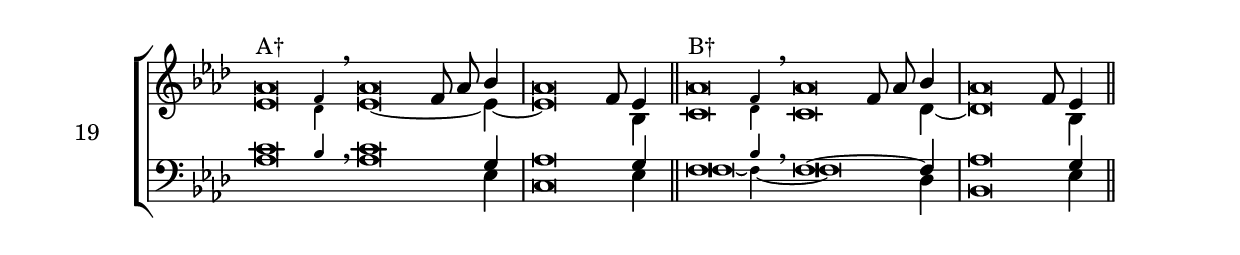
\version "2.18.2"
\version "2.18.2"

divisioMinima = {
    \bar ""
    \once \override BreathingSign.stencil = #ly:breathing-sign::divisio-minima
    \once \override BreathingSign.Y-offset = #0
    \breathe
}

dm = {
    \bar ""
    \once \override BreathingSign.stencil = #ly:breathing-sign::divisio-maior
    \once \override BreathingSign.Y-offset = #0
    \breathe
}
divisioMaxima = {
    \bar ""
    \once \override BreathingSign.stencil = #ly:breathing-sign::divisio-maxima
    \once \override BreathingSign.Y-offset = #0
    \breathe
}

fi = { \bar "||" }
ll = { \once \override LyricText.self-alignment-X = #LEFT }
sm = { \set melismaBusyProperties = #'() }
usm = { \unset melismaBusyProperties }

global = {
    \key aes \major
    \cadenzaOn
    \set tieWaitForNote = ##t
    \autoBeamOff
    %\hide Staff.Stem
}

sopranoOneFlex = { \afterGrace aes'\breve^"A†" f'4 \breathe aes'\breve f'8 aes' bes'4 \bar "|" aes'\breve f'8 ees'4 \bar "||"  }
sopranoOne = { aes'\breve^"A" f'8 aes' bes'4 \bar "|" aes'\breve f'8 ees'4 \bar "||" }
sopranoTwoFlex = { \afterGrace aes'\breve^"B†" f'4 \breathe aes'\breve f'8 aes' bes'4 \bar "|" aes'\breve f'8 ees'4 \bar "||" }
sopranoTwo = { aes'\breve^"B" f'8 aes' bes'4 \bar "|" aes'\breve f'8 ees'4 \bar "||" }

altoOneFlex = { \afterGrace ees'\breve des'4 ees'\breve ~ s4 ees'4 ~ ees'\breve s8 bes4 }
altoOne = { ees'\breve ~ s4 ees'4 ~ ees'\breve s8 bes4  }
altoTwoFlex = { \afterGrace c'\breve des'4  c'\breve s4 des'4~ des'\breve s8 bes4 }
altoTwo = { c'\breve s4 des'4~ des'\breve s8 bes4 }

tenorOneFlex = { \afterGrace c'\breve bes4 \breathe c'\breve s4 g4 \bar "|" aes\breve s8 g4 \bar "||" }
tenorOne = { c'\breve s4 ees4 \bar "|" aes\breve s8 g4 \bar "||" }
tenorTwoFlex = { \afterGrace f\breve bes4 \breathe f\breve~ s4 f4 \bar "|" aes\breve s8 g4 \bar "||"}
tenorTwo = { f\breve~ s4 f4 \bar "|" aes\breve s8 g4 \bar "||" }

bassOneFlex = { aes\breve aes\breve s4 ees4 c\breve s8 ees4 }
bassOne = { aes\breve s4 ees4 c\breve s8 ees4 }
bassTwoFlex = { \afterGrace f\breve~ f4~ f\breve s4 des4 bes,\breve s8 ees4 }
bassTwo = { f\breve s4 des4 bes,\breve s8 ees4 }




sopMusic = {
    \global
    \voiceOne
    \sopranoOneFlex
    \sopranoTwoFlex
}
altoMusic = {
    \global
    \voiceTwo
    \altoOneFlex
    \altoTwoFlex
}
tenorMusic = {
    \global
    \voiceOne
    \tenorOneFlex
    \tenorTwoFlex
}
bassMusic = {
    \global
    \voiceTwo
    \bassOneFlex
    \bassTwoFlex
}

\score {

    \header {
        %piece = \markup { \fontsize #2 \bold "LBI_3a" }
    }
    <<
        \transpose e e {



            \new ChoirStaff \with { instrumentName = #"19" } % LBI_9A
            <<
                \new Staff ="up"
                <<
                    \clef treble
                    \accidentalStyle forget
                    \new Voice = "Soprano" \sopMusic
                    \new Voice = "Alto" \altoMusic
                >>
                \new Staff ="down"
                <<
                    \clef bass
                    \accidentalStyle forget
                    \new Voice = "Tenor" \tenorMusic
                    \new Voice = "Bass" \bassMusic
                >>
            >>
        }
    >>

    \layout 
    { 
        ragged-last = ##t
        \context 
        { 
            \Staff 
            \remove Time_signature_engraver 
        } 

    } 

}
